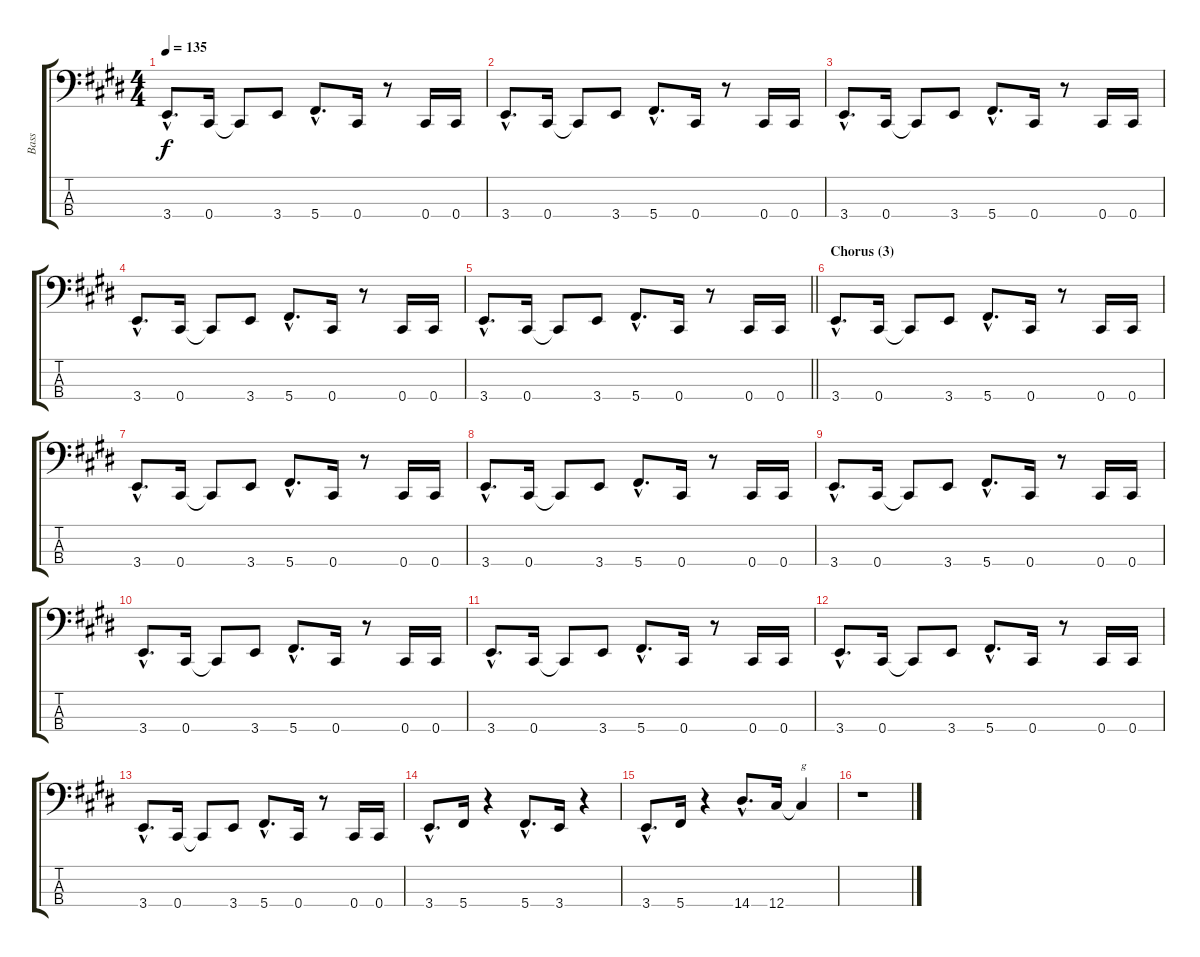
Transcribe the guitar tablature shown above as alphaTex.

\track ("Bass" "Bass") {instrument electricbasspick}
\staff {score tabs}
\tuning (E2 B1 Gb1 Db1) {hide}
\ts (4 4)
\tempo 135
\clef f4
\ks c#minor
3.4{hac}.8{d dy f} 0.4.16 0.4{t}.8 3.4.8 5.4{hac}.8{d} 0.4.16 r.8 0.4.16 0.4.16 |
3.4{hac}.8{d} 0.4.16 0.4{t}.8 3.4.8 5.4{hac}.8{d} 0.4.16 r.8 0.4.16 0.4.16 |
3.4{hac}.8{d} 0.4.16 0.4{t}.8 3.4.8 5.4{hac}.8{d} 0.4.16 r.8 0.4.16 0.4.16 |
3.4{hac}.8{d} 0.4.16 0.4{t}.8 3.4.8 5.4{hac}.8{d} 0.4.16 r.8 0.4.16 0.4.16 |
\barLineRight lightlight
3.4{hac}.8{d} 0.4.16 0.4{t}.8 3.4.8 5.4{hac}.8{d} 0.4.16 r.8 0.4.16 0.4.16 |
\section ("" "Chorus (3)")
3.4{hac}.8{d} 0.4.16 0.4{t}.8 3.4.8 5.4{hac}.8{d} 0.4.16 r.8 0.4.16 0.4.16 |
3.4{hac}.8{d} 0.4.16 0.4{t}.8 3.4.8 5.4{hac}.8{d} 0.4.16 r.8 0.4.16 0.4.16 |
3.4{hac}.8{d} 0.4.16 0.4{t}.8 3.4.8 5.4{hac}.8{d} 0.4.16 r.8 0.4.16 0.4.16 |
3.4{hac}.8{d} 0.4.16 0.4{t}.8 3.4.8 5.4{hac}.8{d} 0.4.16 r.8 0.4.16 0.4.16 |
3.4{hac}.8{d} 0.4.16 0.4{t}.8 3.4.8 5.4{hac}.8{d} 0.4.16 r.8 0.4.16 0.4.16 |
3.4{hac}.8{d} 0.4.16 0.4{t}.8 3.4.8 5.4{hac}.8{d} 0.4.16 r.8 0.4.16 0.4.16 |
3.4{hac}.8{d} 0.4.16 0.4{t}.8 3.4.8 5.4{hac}.8{d} 0.4.16 r.8 0.4.16 0.4.16 |
3.4{hac}.8{d} 0.4.16 0.4{t}.8 3.4.8 5.4{hac}.8{d} 0.4.16 r.8 0.4.16 0.4.16 |
3.4{hac}.8{d} 5.4.16 r.4 5.4{hac}.8{d} 3.4.16 r.4 |
3.4{hac}.8{d} 5.4.16 r.4 14.4{hac}.8{d} 12.4.16 12.4{t}.4{txt "g"} |
r.1
